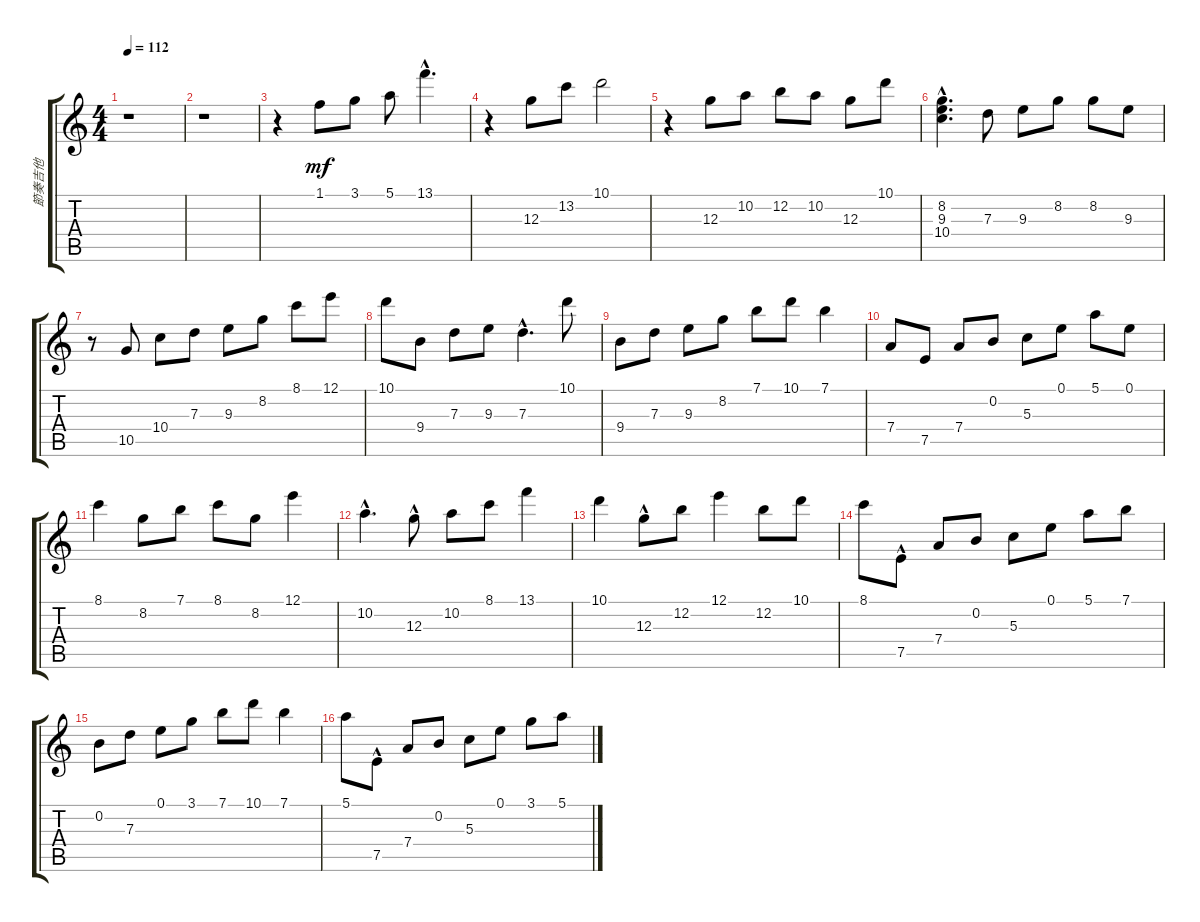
\track ("節奏吉他" "節奏吉他") {instrument overdrivenguitar}
\staff {score tabs}
\tuning (E4 B3 G3 D3 A2 E2) {hide}
\ts (4 4)
\tempo 112
\clef g2
\ks c
r.1{dy mf instrument electricguitarjazz} |
r.1 |
r.4 1.1.8 3.1.8 5.1.8 13.1{hac}.4{d} |
r.4 12.3.8 13.2.8 10.1.2 |
r.4 12.3.8 10.2.8 12.2.8 10.2.8 12.3.8 10.1.8 |
(8.2{hac} 9.3{hac} 10.4{hac}).4{d} 7.3.8 9.3.8 8.2.8 8.2.8 9.3.8 |
r.8 10.5.8 10.4.8 7.3.8 9.3.8 8.2.8 8.1.8 12.1.8 |
10.1.8 9.4.8 7.3.8 9.3.8 7.3{hac}.4{d} 10.1.8 |
9.4.8 7.3.8 9.3.8 8.2.8 7.1.8 10.1.8 7.1.4 |
7.4.8 7.5.8 7.4.8 0.2.8 5.3.8 0.1.8 5.1.8 0.1.8 |
8.1.4 8.2.8 7.1.8 8.1.8 8.2.8 12.1.4 |
10.2{hac}.4{d} 12.3{hac}.8 10.2.8 8.1.8 13.1.4 |
10.1.4 12.3{hac}.8 12.2.8 12.1.4 12.2.8 10.1.8 |
8.1.8 7.5{hac}.8 7.4.8 0.2.8 5.3.8 0.1.8 5.1.8 7.1.8 |
0.2.8 7.3.8 0.1.8 3.1.8 7.1.8 10.1.8 7.1.4 |
5.1.8 7.5{hac}.8 7.4.8 0.2.8 5.3.8 0.1.8 3.1.8 5.1.8
